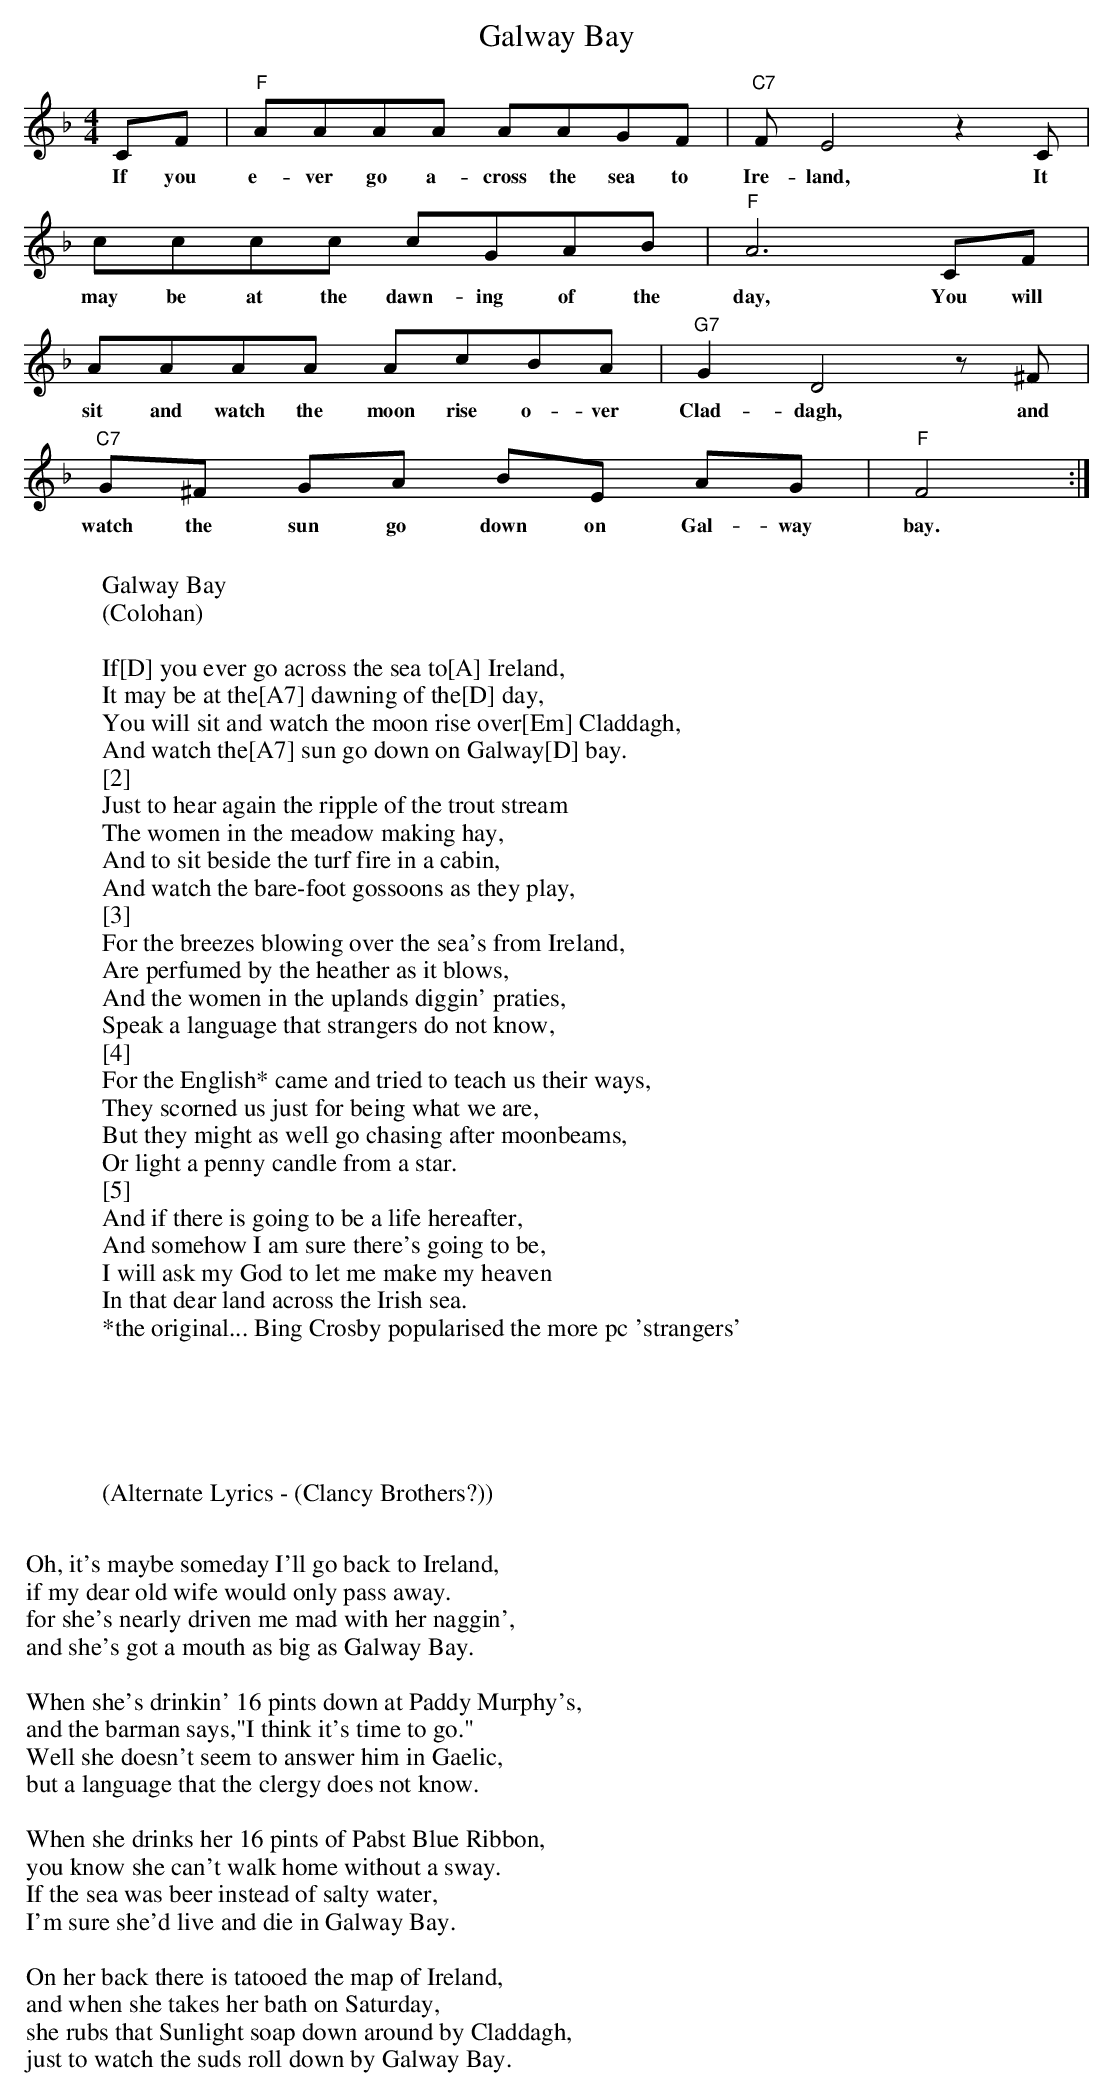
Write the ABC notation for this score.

X:1
T:Galway Bay
M:4/4
L:1/8
K:F
CF | "F"AAAA AAGF | "C7"F E4 z2 C |
w:If you e-ver go a-cross the sea to Ire-land, It
cccc cGAB | "F"A6 CF |
w:may be at the dawn-ing of the day, You will
AAAA AcBA | "G7"G2 D4 z ^F |
w:sit and watch the moon rise o-ver Clad-dagh, and
"C7"G^F GA BE AG | "F"F4 :|
w:watch the sun go down on Gal-way bay.
W:
W:Galway Bay
W:(Colohan)
W:
W:If[D] you ever go across the sea to[A] Ireland,
W:It may be at the[A7] dawning of the[D] day,
W:You will sit and watch the moon rise over[Em] Claddagh,
W:And watch the[A7] sun go down on Galway[D] bay.
W:[2]
W:Just to hear again the ripple of the trout stream
W:The women in the meadow making hay,
W:And to sit beside the turf fire in a cabin,
W:And watch the bare-foot gossoons as they play,
W:[3]
W:For the breezes blowing over the sea's from Ireland,
W:Are perfumed by the heather as it blows,
W:And the women in the uplands diggin' praties,
W:Speak a language that strangers do not know,
W:[4]
W:For the English* came and tried to teach us their ways,
W:They scorned us just for being what we are,
W:But they might as well go chasing after moonbeams,
W:Or light a penny candle from a star.
W:[5]
W:And if there is going to be a life hereafter,
W:And somehow I am sure there's going to be,
W:I will ask my God to let me make my heaven
W:In that dear land across the Irish sea.
W:*the original... Bing Crosby popularised the more pc 'strangers'
W:
W:
W:
W:
W:
W:(Alternate Lyrics - (Clancy Brothers?))
W:
W:Oh, it's maybe someday I'll go back to Ireland,
W:if my dear old wife would only pass away.
W:for she's nearly driven me mad with her naggin',
W:and she's got a mouth as big as Galway Bay.
W:
W:When she's drinkin' 16 pints down at Paddy Murphy's,
W:and the barman says,"I think it's time to go."
W:Well she doesn't seem to answer him in Gaelic,
W:but a language that the clergy does not know.
W:
W:When she drinks her 16 pints of Pabst Blue Ribbon,
W:you know she can't walk home without a sway.
W:If the sea was beer instead of salty water,
W:I'm sure she'd live and die in Galway Bay.
W:
W:On her back there is tatooed the map of Ireland,
W:and when she takes her bath on Saturday,
W:she rubs that Sunlight soap down around by Claddagh,
W:just to watch the suds roll down by Galway Bay.
